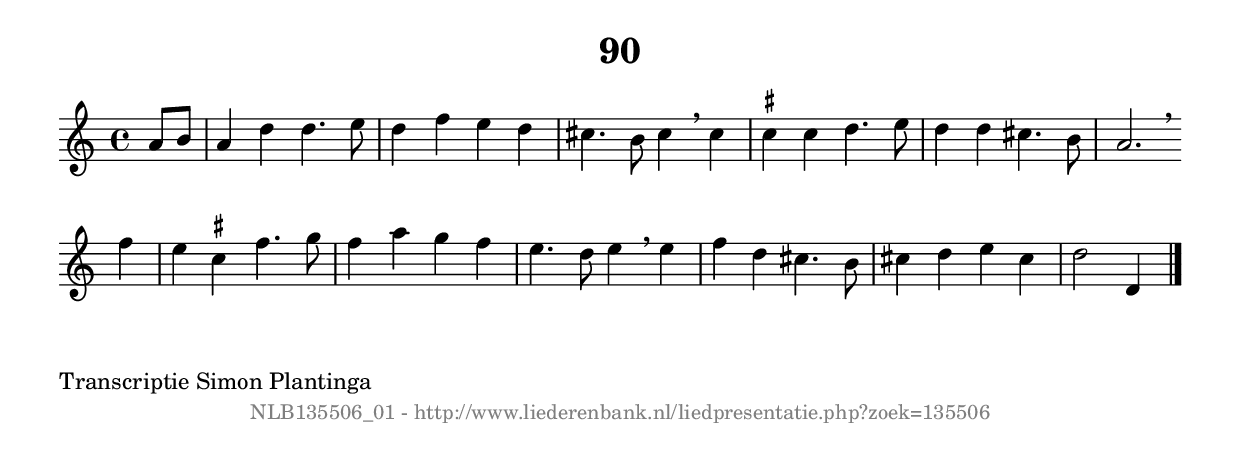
%
% produced by wce2krn 1.64 (7 June 2014)
%
\version"2.16"
#(append! paper-alist '(("long" . (cons (* 210 mm) (* 2000 mm)))))
#(set-default-paper-size "long")
sb = {\breathe}
mBreak = {\breathe }
bBreak = {\breathe }
x = {\once\override NoteHead #'style = #'cross }
gl=\glissando
itime={\override Staff.TimeSignature #'stencil = ##f }
ficta = {\once\set suggestAccidentals = ##t}
fine = {\once\override Score.RehearsalMark #'self-alignment-X = #1 \mark \markup {\italic{Fine}}}
dc = {\once\override Score.RehearsalMark #'self-alignment-X = #1 \mark \markup {\italic{D.C.}}}
dcf = {\once\override Score.RehearsalMark #'self-alignment-X = #1 \mark \markup {\italic{D.C. al Fine}}}
dcc = {\once\override Score.RehearsalMark #'self-alignment-X = #1 \mark \markup {\italic{D.C. al Coda}}}
ds = {\once\override Score.RehearsalMark #'self-alignment-X = #1 \mark \markup {\italic{D.S.}}}
dsf = {\once\override Score.RehearsalMark #'self-alignment-X = #1 \mark \markup {\italic{D.S. al Fine}}}
dsc = {\once\override Score.RehearsalMark #'self-alignment-X = #1 \mark \markup {\italic{D.S. al Coda}}}
pv = {\set Score.repeatCommands = #'((volta "1"))}
sv = {\set Score.repeatCommands = #'((volta "2"))}
tv = {\set Score.repeatCommands = #'((volta "3"))}
qv = {\set Score.repeatCommands = #'((volta "4"))}
xv = {\set Score.repeatCommands = #'((volta #f))}
\header{ tagline = ""
title = "90"
}
\score {{
\key d \dorian
\relative g'
{
\set melismaBusyProperties = #'()
\partial 32*8
\time 4/4
\tempo 4=120
\override Score.MetronomeMark #'transparent = ##t
\override Score.RehearsalMark #'break-visibility = #(vector #t #t #f)
a8 b8 | a4 d4 d4. e8 | d4 f4 e4 d4 | cis4. b8 cis4 \sb cis4 | \ficta cis4 \ficta cis4 d4. e8 | d4 d4 cis4. b8 | a2. \bar ":|:" \bBreak
f'4 | e4 \ficta cis4 f4. g8 | f4 a4 g4 f4 | e4. d8 e4 \sb e4 | f4 d4 cis4. b8 | cis4 d4 e4 cis4 | d2 d,4 \bar "|."
 }}
 \midi { }
 \layout {
            indent = 0.0\cm
}
}
\markup { \wordwrap-string #" 
Transcriptie Simon Plantinga
"}
\markup { \vspace #0 } \markup { \with-color #grey \fill-line { \center-column { \smaller "NLB135506_01 - http://www.liederenbank.nl/liedpresentatie.php?zoek=135506" } } }
